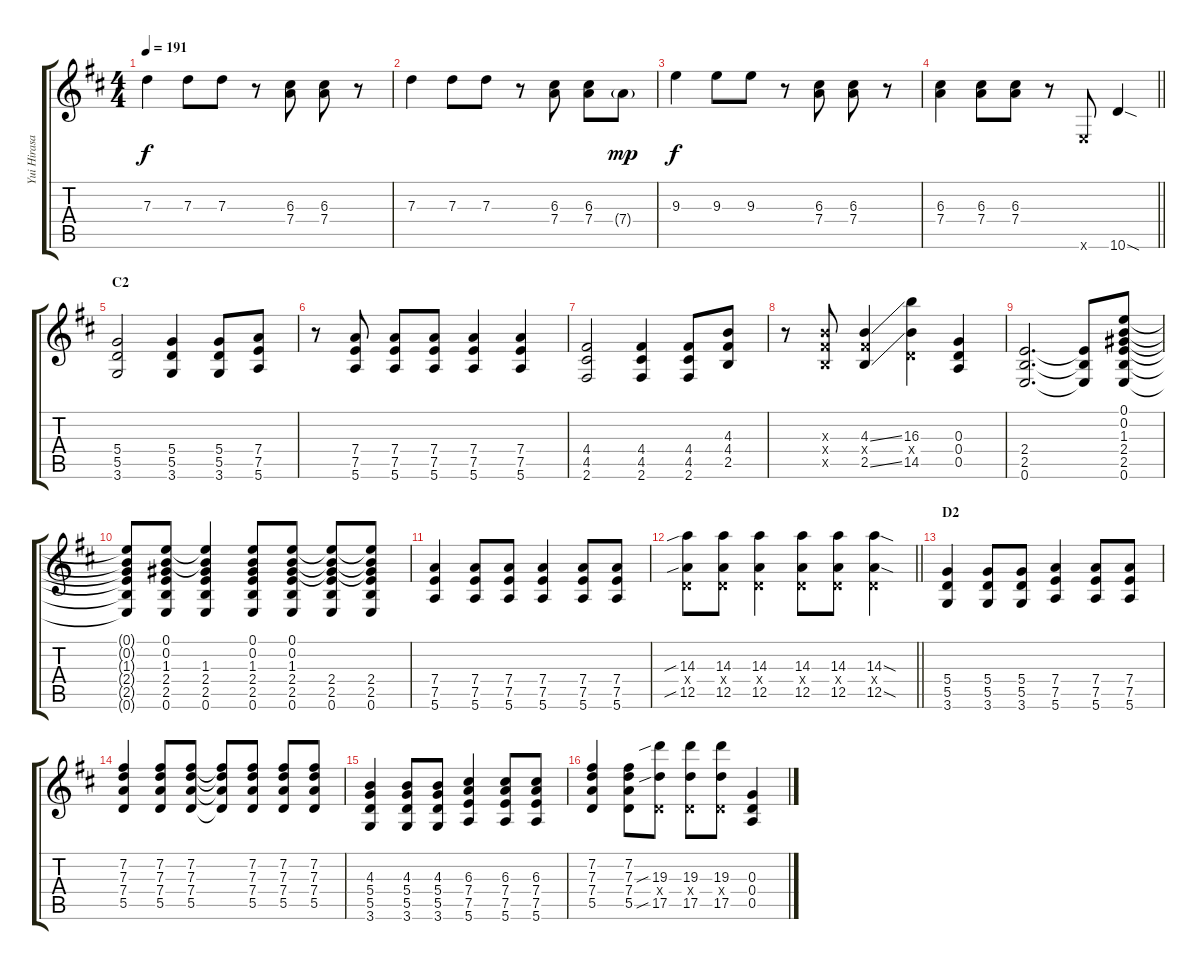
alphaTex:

\track ("Yui Hirasawa" "Yui Hirasa") {instrument distortionguitar}
\staff {score tabs}
\tuning (E4 B3 G3 D3 A2 E2) {hide}
\ts (4 4)
\tempo 191
\clef g2
\ks d
7.3.4{dy f} 7.3.8 7.3.8 r.8 (6.3 7.4).8 (6.3 7.4).8 r.8 |
7.3.4 7.3.8 7.3.8 r.8 (6.3 7.4).8 (6.3 7.4).8 7.4{g}.8{dy mp} |
9.3.4{dy f} 9.3.8 9.3.8 r.8 (6.3 7.4).8 (6.3 7.4).8 r.8 |
\barLineRight lightlight
(6.3 7.4).4 (6.3 7.4).8 (6.3 7.4).8 r.8 0.6{x}.8 10.6{sod}.4 |
\section ("" "C2")
(5.4 5.5 3.6).2 (5.4 5.5 3.6).4 (5.4 5.5 3.6).8 (7.4 7.5 5.6).8 |
r.8 (7.4 7.5 5.6).8 (7.4 7.5 5.6).8 (7.4 7.5 5.6).8 (7.4 7.5 5.6).4 (7.4 7.5 5.6).4 |
(4.4 4.5 2.6).2 (4.4 4.5 2.6).4 (4.4 4.5 2.6).8 (4.3 4.4 2.5).8 |
r.8 (4.3{x} 4.4{x} 2.5{x}).8 (4.3{ss} 4.4{x} 2.5{ss}).4 (16.3 0.4{x} 14.5).4 (0.3 0.4 0.5).4 |
(2.4 2.5 0.6).2{d} (2.4{t} 2.5{t} 0.6{t}).8 (0.1 0.2 1.3 2.4 2.5 0.6).8 |
(0.1{t} 0.2{t} 1.3{t} 2.4{t} 2.5{t} 0.6{t}).8 (0.1 0.2 1.3 2.4 2.5 0.6).8 (0.1{t} 0.2{t} 1.3 2.4 2.5 0.6).4 (0.1 0.2 1.3 2.4 2.5 0.6).8 (0.1 0.2 1.3 2.4 2.5 0.6).8 (0.1{t} 0.2{t} 1.3{t} 2.4 2.5 0.6).8 (0.1{t} 0.2{t} 1.3{t} 2.4 2.5 0.6).8 |
(7.4 7.5 5.6).4 (7.4 7.5 5.6).8 (7.4 7.5 5.6).8 (7.4 7.5 5.6).4 (7.4 7.5 5.6).8 (7.4 7.5 5.6).8 |
\barLineRight lightlight
(14.3{sib} 0.4{x} 12.5{sib}).8 (14.3 0.4{x} 12.5).8 (14.3 0.4{x} 12.5).4 (14.3 0.4{x} 12.5).8 (14.3 0.4{x} 12.5).8 (14.3{sod} 0.4{x} 12.5{sod}).4 |
\section ("" "D2")
(5.4 5.5 3.6).4 (5.4 5.5 3.6).8 (5.4 5.5 3.6).8 (7.4 7.5 5.6).4 (7.4 7.5 5.6).8 (7.4 7.5 5.6).8 |
(7.2 7.3 7.4 5.5).4 (7.2 7.3 7.4 5.5).8 (7.2 7.3 7.4 5.5).8 (7.2{t} 7.3{t} 7.4{t} 5.5{t}).8 (7.2 7.3 7.4 5.5).8 (7.2 7.3 7.4 5.5).8 (7.2 7.3 7.4 5.5).8 |
(4.3 5.4 5.5 3.6).4 (4.3 5.4 5.5 3.6).8 (4.3 5.4 5.5 3.6).8 (6.3 7.4 7.5 5.6).4 (6.3 7.4 7.5 5.6).8 (6.3 7.4 7.5 5.6).8 |
(7.2 7.3 7.4 5.5).4 (7.2 7.3 7.4 5.5).8 (19.3{sib} 0.4{x} 17.5{sib}).8 (19.3 0.4{x} 17.5).8 (19.3 0.4{x} 17.5).8 (0.3 0.4 0.5).4
